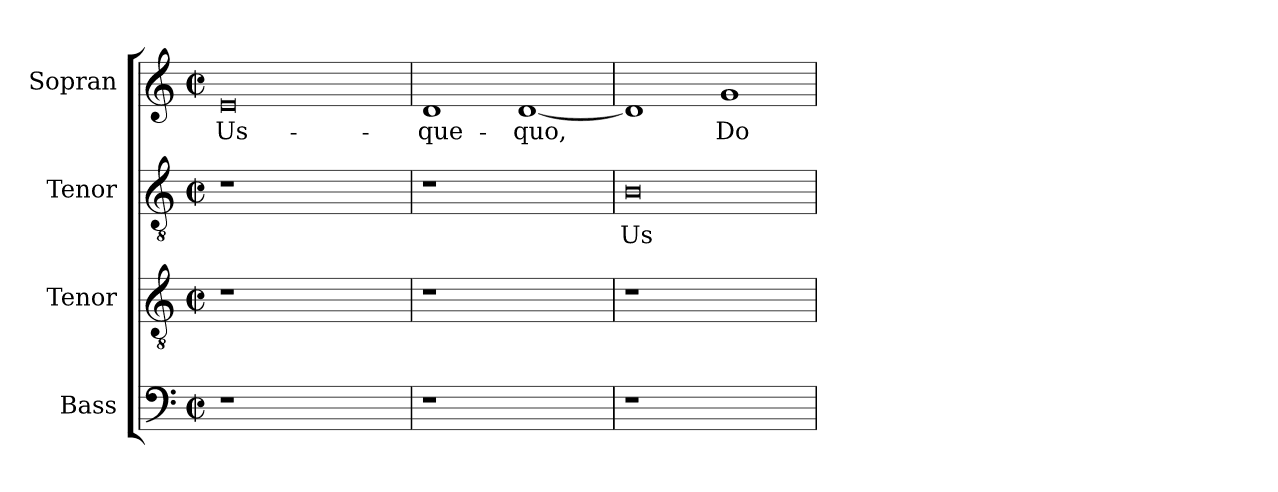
**kern	**kern	**kern	**text	**kern	**text
*part4	*part3	*part2	*part2	*part1	*part1
*staff4	*staff3	*staff2	*staff2	*staff1	*staff1
*I"Bass	*I"Tenor	*I"Tenor	*	*I"Sopran	*
*	*I'Tenor	*	*	*	*
!!LO:PB:g=z
*clefF4	*clefGv2	*clefGv2	*	*clefG2	*
*	*ITrd7c12	*ITrd7c12	*	*	*
*k[]	*k[]	*k[]	*	*k[]	*
*M2/2	*M2/2	*M2/2	*	*M2/2	*
*met(c|)	*met(c|)	*met(c|)	*	*met(c|)	*
=1	=1	=1	=1	=1	=1
!LO:N:vis=1	!LO:N:vis=1	!LO:N:vis=1	!	!	!
!	!	!	!	!	!LO:LY:b:color=#000000
1r	1r	1r	.	0ei	Us-
1ryy	1ryy	1ryy	.	.	.
=2	=2	=2	=2	=2	=2
!LO:N:vis=1	!LO:N:vis=1	!LO:N:vis=1	!	!	!
!	!	!	!	!	!LO:LY:b:color=#000000
1r	1r	1r	.	1di	-que-
!	!	!	!	!	!LO:LY:b:color=#000000
1ryy	1ryy	1ryy	.	[<1di	-quo,
=3	=3	=3	=3	=3	=3
!LO:N:vis=1	!LO:N:vis=1	!	!	!	!
!	!	!	!LO:LY:b:color=#000000	!	!
1r	1r	0BBi	Us-	1di]	.
!	!	!	!	!	!LO:LY:b:color=#000000
1ryy	1ryy	.	.	1gi	Do-
=	=	=	=	=	=
*-	*-	*-	*-	*-	*-
